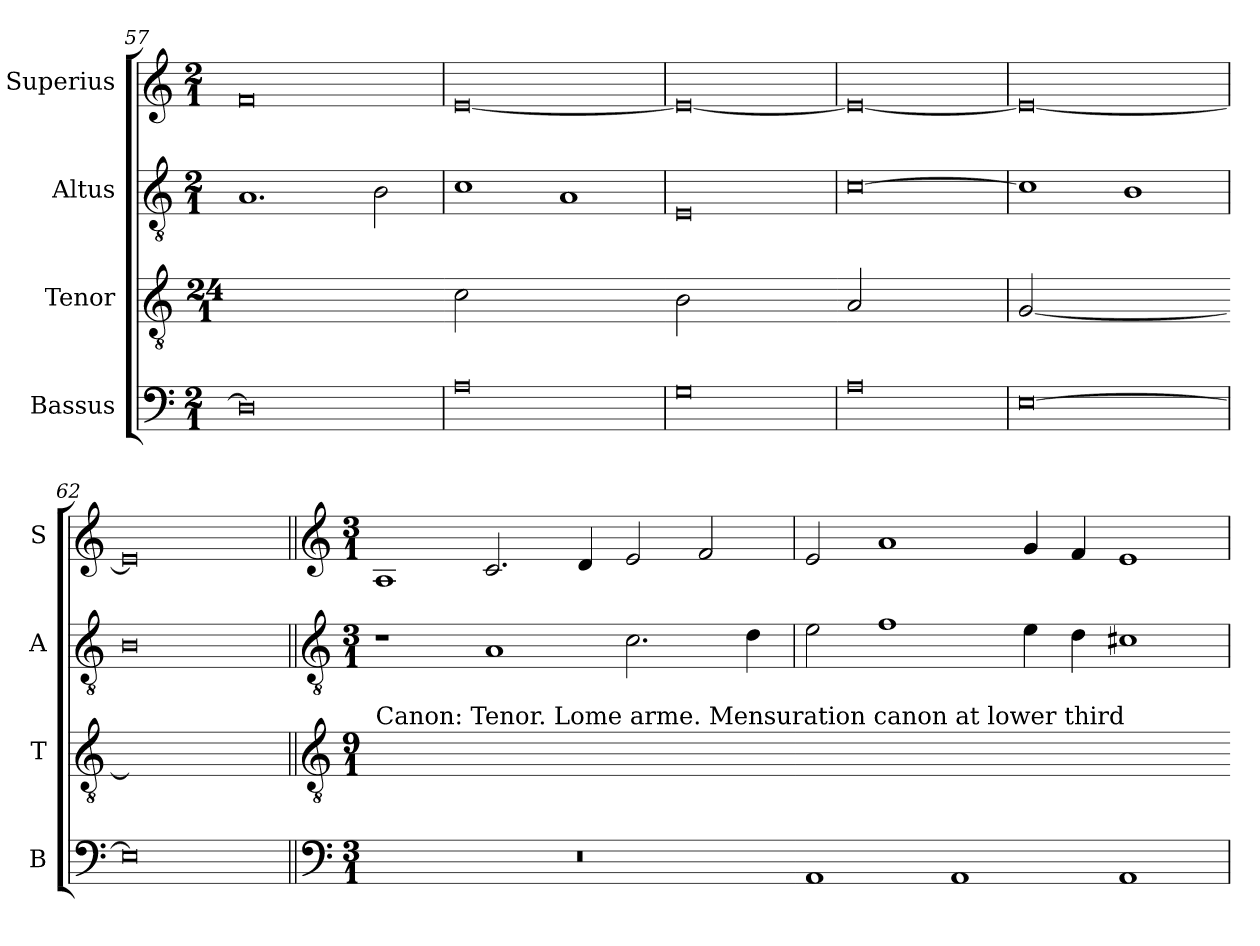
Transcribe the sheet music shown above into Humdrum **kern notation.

**kern	**kern	**kern	**kern
*part4	*part3	*part2	*part1
*staff4	*staff3	*staff2	*staff1
*I"Bassus	*I"Tenor	*I"Altus	*I"Superius
*I'B	*I'T	*I'A	*I'S
*clefF4	*clefGv2	*clefGv2	*clefG2
*k[]	*k[]	*k[]	*k[]
*M2/1	*M24/1	*M2/1	*M2/1
=57	=57	=57	=57
!	!LO:N:vis=2	!	!
0D]	0dyy]	1.A	0f
.	.	2B\	.
=58	=58-	=58	=58
!	!LO:N:vis=2	!	!
0A	0c	1c	[0e
.	.	1A	.
=59	=59-	=59	=59
!	!LO:N:vis=2	!	!
0G	0B	0E	0e_
=60	=60-	=60	=60
!	!LO:N:vis=2	!	!
0A	0A	[0c	0e_
=61	=61	=61	=61
!	!LO:N:vis=2	!	!
[0E	[0G	1c]	0e_
.	.	1B	.
=62	=62-	=62	=62
!	!LO:N:vis=2	!	!
0E]	0Gyy]	0B	0e]
!!LO:LB:g=z
=63||	=63||	=63||	=63||
*clefF4	*clefGv2	*clefGv2	*clefG2
*k[]	*k[]	*k[]	*k[]
*M3/1	*M9/1	*M3/1	*M3/1
!	!LO:TX:a:t=Canon&colon; Tenor. Lome arme.   Mensuration canon at lower third	!	!
!	!LO:N:vis=1.	!	!
0.r	0.r	1r	1A
.	.	1A	2.c/
.	.	.	4d/
.	.	2.c\	2e/
.	.	.	2f/
.	.	4d\	.
=64	=64-	=64	=64
!	!LO:N:vis=1.	!	!
1AA	0.r	2e\	2e/
.	.	1f	1a
1AA	.	.	.
.	.	4e\	4g/
.	.	4d\	4f/
1AA	.	1c#X	1e
=	=-	=	=
*-	*-	*-	*-
